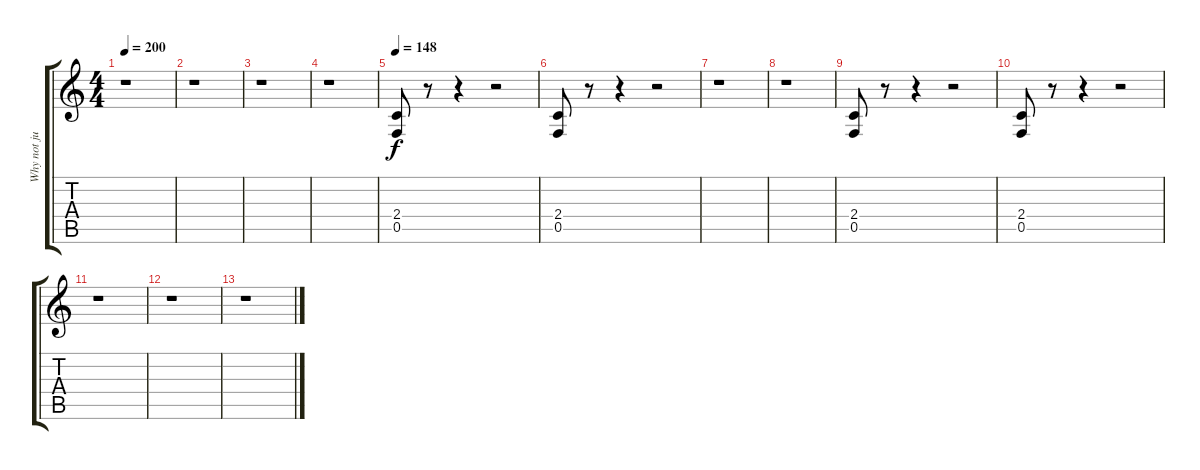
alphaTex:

\track ("Why not just get a 3rd guitarist? " "Why not ju") {instrument distortionguitar}
\staff {score tabs}
\tuning (C4 G3 Eb3 Bb2 F2 C2) {hide}
\ts (4 4)
\tempo 200
\clef g2
\ks c
r.1{dy f} |
r.1 |
r.1 |
r.1 |
\tempo 148
(2.4 0.5).8 r.8 r.4 r.2 |
(2.4 0.5).8 r.8 r.4 r.2 |
r.1 |
r.1 |
(2.4 0.5).8 r.8 r.4 r.2 |
(2.4 0.5).8 r.8 r.4 r.2 |
r.1 |
r.1 |
r.1
